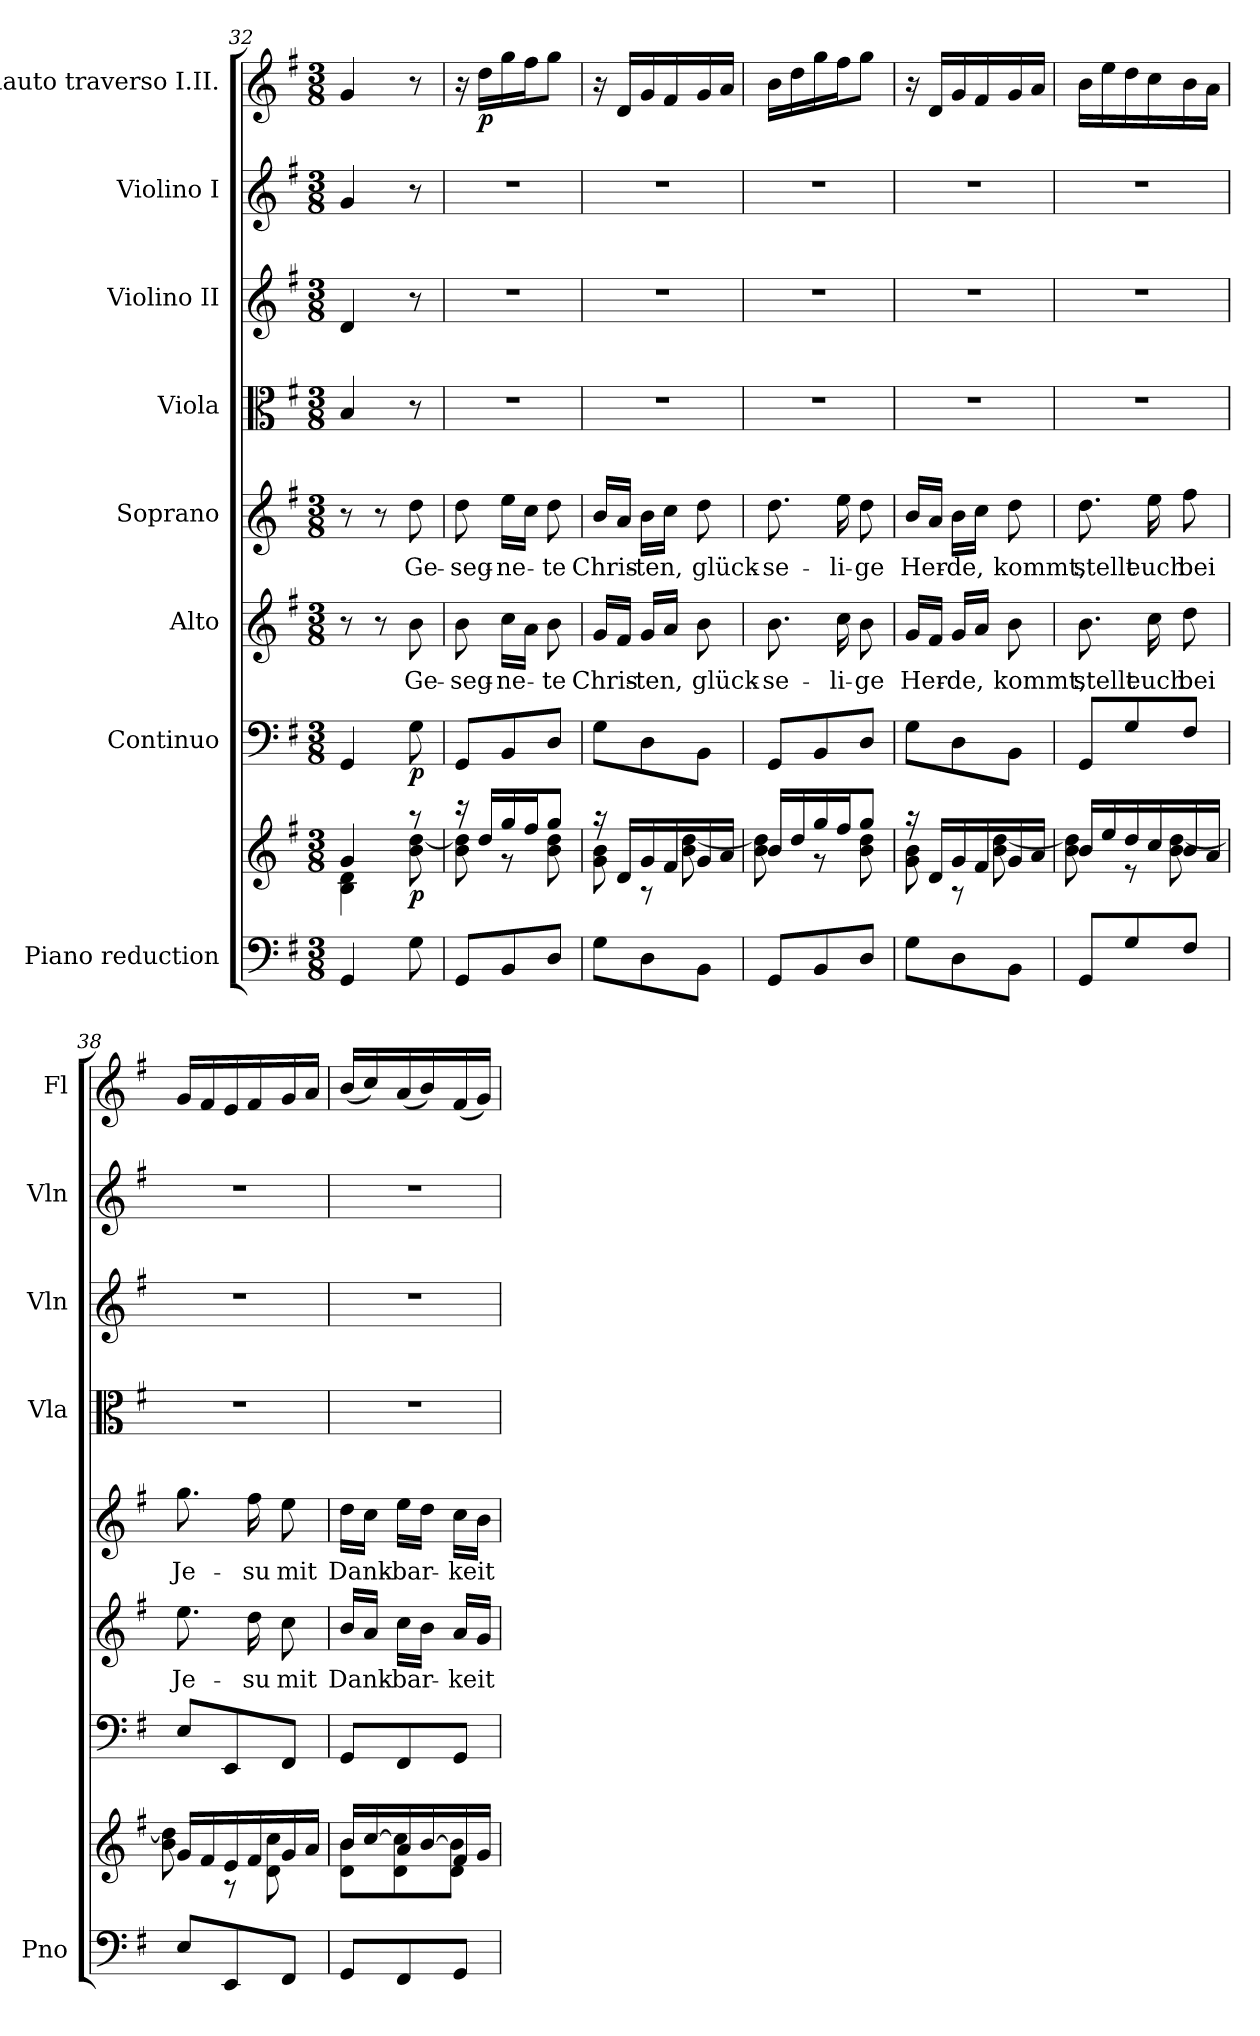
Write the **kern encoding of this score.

**kern	**kern	**dynam	**kern	**dynam	**kern	**text	**kern	**text	**kern	**kern	**kern	**kern	**dynam
*part8	*part8	*part8	*part7	*part7	*part6	*part6	*part5	*part5	*part4	*part3	*part2	*part1	*part1
*staff9	*staff8	*staff8/9	*staff7	*staff7	*staff6	*staff6	*staff5	*staff5	*staff4	*staff3	*staff2	*staff1	*staff1
*I"Piano reduction	*	*	*I"Continuo	*	*I"Alto	*	*I"Soprano	*	*I"Viola	*I"Violino II	*I"Violino I	*I"Flauto traverso I.II.	*
*I'Pno	*	*	*	*	*	*	*	*	*I'Vla	*I'Vln	*I'Vln	*I'Fl	*
*clefF4	*clefG2	*	*clefF4	*	*clefG2	*	*clefG2	*	*clefC3	*clefG2	*clefG2	*clefG2	*
*k[f#]	*k[f#]	*	*k[f#]	*	*k[f#]	*	*k[f#]	*	*k[f#]	*k[f#]	*k[f#]	*k[f#]	*
*M3/8	*M3/8	*	*M3/8	*	*M3/8	*	*M3/8	*	*M3/8	*M3/8	*M3/8	*M3/8	*
=32	=32	=32	=32	=32	=32	=32	=32	=32	=32	=32	=32	=32	=32
*	*^	*	*	*	*	*	*	*	*	*	*	*	*
4GG/	4g/	4B\ 4d\	.	4GG/	.	8r	.	8r	.	4B/	4d/	4g/	4g/	.
.	.	.	.	.	.	8r	.	8r	.	.	.	.	.	.
!	!	!	!LO:DY:b	!	!LO:DY:b	!	!LO:LY:b	!	!LO:LY:b	!	!	!	!	!
8G\	8r	8b\ [>8dd\	p	8G\	p	8b\	Ge-	8dd\	Ge-	8r	8r	8r	8r	.
=33	=33	=33	=33	=33	=33	=33	=33	=33	=33	=33	=33	=33	=33	=33
!	!	!	!	!	!	!	!LO:LY:b	!	!LO:LY:b	!	!	!	!	!
8GG/L	16r	8b\ 8dd\]	.	8GG/L	.	8b\	-seg-	8dd\	-seg-	4.r	4.r	4.r	16r	.
!	!	!	!	!	!	!	!	!	!	!	!	!	!	!LO:DY:b
.	16dd/LL	.	.	.	.	.	.	.	.	.	.	.	16dd\LL	p
!	!	!	!	!	!	!	!LO:LY:b	!	!LO:LY:b	!	!	!	!	!
8BB/	16gg/	8r	.	8BB/	.	16cc\LL	-ne-	16ee\LL	-ne-	.	.	.	16gg\	.
.	16ff#/J	.	.	.	.	16a\JJ	.	16cc\JJ	.	.	.	.	16ff#\J	.
!	!	!	!	!	!	!	!LO:LY:b	!	!LO:LY:b	!	!	!	!	!
8D/J	8gg/J	8b\ 8dd\	.	8D/J	.	8b\	-te	8dd\	-te	.	.	.	8gg\J	.
=34	=34	=34	=34	=34	=34	=34	=34	=34	=34	=34	=34	=34	=34	=34
!	!	!	!	!	!	!	!LO:LY:b	!	!LO:LY:b	!	!	!	!	!
8G\L	16r	8g\ 8b\	.	8G\L	.	16g/LL	Chris-	16b/LL	Chris-	4.r	4.r	4.r	16r	.
.	16d/LL	.	.	.	.	16f#/JJ	.	16a/JJ	.	.	.	.	16d/LL	.
!	!	!	!	!	!	!	!LO:LY:b	!	!LO:LY:b	!	!	!	!	!
8D\	16g/	8r	.	8D\	.	16g/LL	-ten,	16b\LL	-ten,	.	.	.	16g/	.
.	16f#/	.	.	.	.	16a/JJ	.	16cc\JJ	.	.	.	.	16f#/	.
!	!	!	!	!	!	!	!LO:LY:b	!	!LO:LY:b	!	!	!	!	!
8BB\J	16g/	8b\ [>8dd\	.	8BB\J	.	8b\	glück-	8dd\	glück-	.	.	.	16g/	.
.	16a/JJ	.	.	.	.	.	.	.	.	.	.	.	16a/JJ	.
=35	=35	=35	=35	=35	=35	=35	=35	=35	=35	=35	=35	=35	=35	=35
!	!	!	!	!	!	!	!LO:LY:b	!	!LO:LY:b	!	!	!	!	!
8GG/L	16b/LL	8b\ 8dd\]	.	8GG/L	.	8.b\	-se-	8.dd\	-se-	4.r	4.r	4.r	16b\LL	.
.	16dd/	.	.	.	.	.	.	.	.	.	.	.	16dd\	.
8BB/	16gg/	8r	.	8BB/	.	.	.	.	.	.	.	.	16gg\	.
!	!	!	!	!	!	!	!LO:LY:b	!	!LO:LY:b	!	!	!	!	!
.	16ff#/J	.	.	.	.	16cc\	-li-	16ee\	-li-	.	.	.	16ff#\J	.
!	!	!	!	!	!	!	!LO:LY:b	!	!LO:LY:b	!	!	!	!	!
8D/J	8gg/J	8b\ 8dd\	.	8D/J	.	8b\	-ge	8dd\	-ge	.	.	.	8gg\J	.
!!LO:PB:g=z
=36	=36	=36	=36	=36	=36	=36	=36	=36	=36	=36	=36	=36	=36	=36
!	!	!	!	!	!	!	!LO:LY:b	!	!LO:LY:b	!	!	!	!	!
8G\L	16r	8g\ 8b\	.	8G\L	.	16g/LL	Her-	16b/LL	Her-	4.r	4.r	4.r	16r	.
.	16d/LL	.	.	.	.	16f#/JJ	.	16a/JJ	.	.	.	.	16d/LL	.
!	!	!	!	!	!	!	!LO:LY:b	!	!LO:LY:b	!	!	!	!	!
8D\	16g/	8r	.	8D\	.	16g/LL	-de,	16b\LL	-de,	.	.	.	16g/	.
.	16f#/	.	.	.	.	16a/JJ	.	16cc\JJ	.	.	.	.	16f#/	.
!	!	!	!	!	!	!	!LO:LY:b	!	!LO:LY:b	!	!	!	!	!
8BB\J	16g/	8b\ [>8dd\	.	8BB\J	.	8b\	kommt,	8dd\	kommt,	.	.	.	16g/	.
.	16a/JJ	.	.	.	.	.	.	.	.	.	.	.	16a/JJ	.
=37	=37	=37	=37	=37	=37	=37	=37	=37	=37	=37	=37	=37	=37	=37
!	!	!	!	!	!	!	!LO:LY:b	!	!LO:LY:b	!	!	!	!	!
8GG/L	16b/LL	8b\ 8dd\]	.	8GG/L	.	8.b\	stellt	8.dd\	stellt	4.r	4.r	4.r	16b\LL	.
.	16ee/	.	.	.	.	.	.	.	.	.	.	.	16ee\	.
8G/	16dd/	8r	.	8G/	.	.	.	.	.	.	.	.	16dd\	.
!	!	!	!	!	!	!	!LO:LY:b	!	!LO:LY:b	!	!	!	!	!
.	16cc/	.	.	.	.	16cc\	euch	16ee\	euch	.	.	.	16cc\	.
!	!	!	!	!	!	!	!LO:LY:b	!	!LO:LY:b	!	!	!	!	!
8F#/J	16b/	8b\ [>8dd\	.	8F#/J	.	8dd\	bei	8ff#\	bei	.	.	.	16b\	.
.	16a/JJ	.	.	.	.	.	.	.	.	.	.	.	16a\JJ	.
=38	=38	=38	=38	=38	=38	=38	=38	=38	=38	=38	=38	=38	=38	=38
!	!	!	!	!	!	!	!LO:LY:b	!	!LO:LY:b	!	!	!	!	!
8E/L	16g/LL	8b\ 8dd\]	.	8E/L	.	8.ee\	Je-	8.gg\	Je-	4.r	4.r	4.r	16g/LL	.
.	16f#/	.	.	.	.	.	.	.	.	.	.	.	16f#/	.
8EE/	16e/	8r	.	8EE/	.	.	.	.	.	.	.	.	16e/	.
!	!	!	!	!	!	!	!LO:LY:b	!	!LO:LY:b	!	!	!	!	!
.	16f#/	.	.	.	.	16dd\	-su	16ff#\	-su	.	.	.	16f#/	.
!	!	!	!	!	!	!	!LO:LY:b	!	!LO:LY:b	!	!	!	!	!
8FF#/J	16g/	8d\ 8cc\	.	8FF#/J	.	8cc\	mit	8ee\	mit	.	.	.	16g/	.
.	16a/JJ	.	.	.	.	.	.	.	.	.	.	.	16a/JJ	.
=39	=39	=39	=39	=39	=39	=39	=39	=39	=39	=39	=39	=39	=39	=39
!	!	!	!	!	!	!	!LO:LY:b	!	!LO:LY:b	!	!	!	!	!
8GG/L	16b/LL	8d\ 8b\L	.	8GG/L	.	16b/LL	Dank-	16dd\LL	Dank-	4.r	4.r	4.r	(16b/LL	.
.	[16cc/	.	.	.	.	16a/JJ	.	16cc\JJ	.	.	.	.	16cc/)	.
!	!	!	!	!	!	!	!LO:LY:b	!	!LO:LY:b	!	!	!	!	!
8FF#/	16a/	8d\ 8cc\]	.	8FF#/	.	16cc\LL	-bar-	16ee\LL	-bar-	.	.	.	(16a/	.
.	[16b/	.	.	.	.	16b\JJ	.	16dd\JJ	.	.	.	.	16b/)	.
!	!	!	!	!	!	!	!LO:LY:b	!	!LO:LY:b	!	!	!	!	!
8GG/J	16f#/	8d\ 8b\]J	.	8GG/J	.	16a/LL	-keit	16cc\LL	-keit	.	.	.	(16f#/	.
.	16g/JJ	.	.	.	.	16g/JJ	.	16b\JJ	.	.	.	.	16g/JJ)	.
*	*v	*v	*	*	*	*	*	*	*	*	*	*	*	*
=	=	=	=	=	=	=	=	=	=	=	=	=	=
*-	*-	*-	*-	*-	*-	*-	*-	*-	*-	*-	*-	*-	*-
